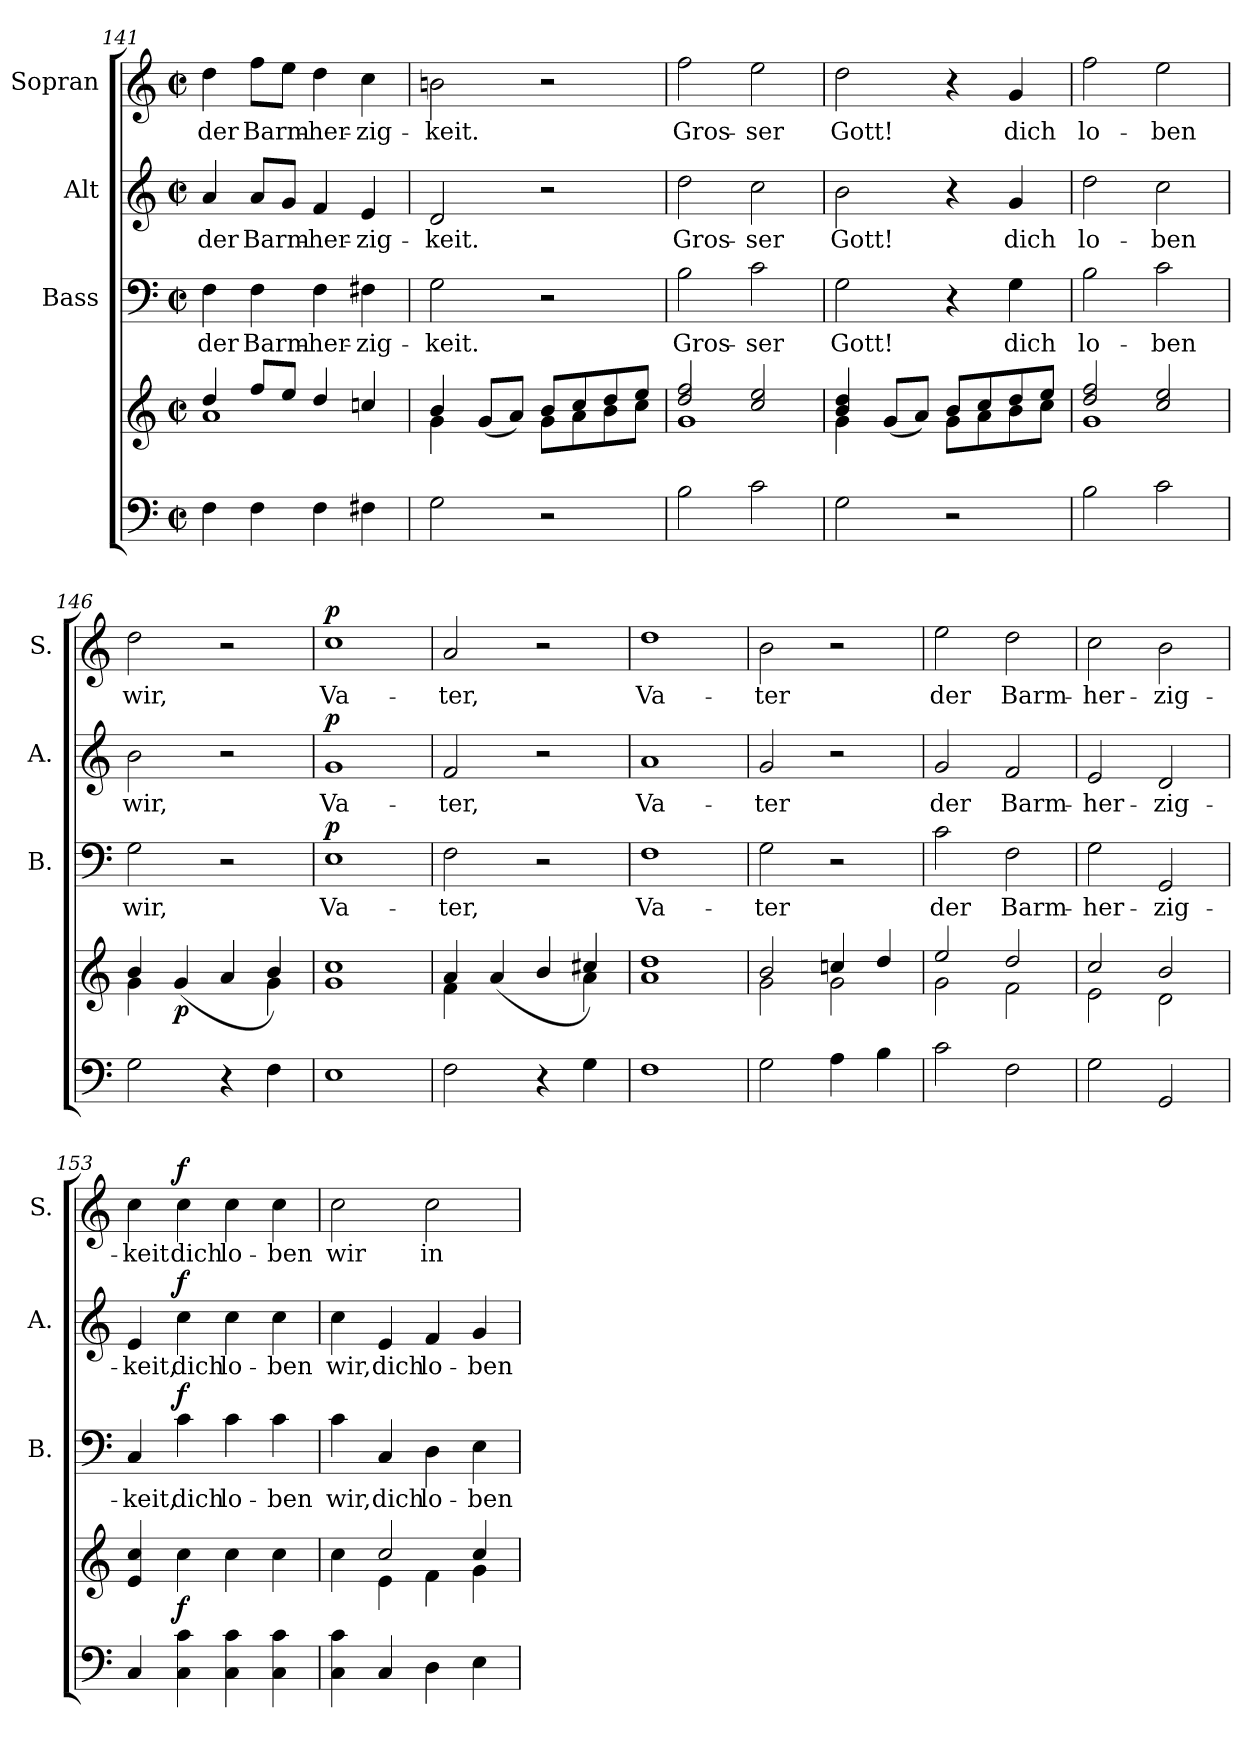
**kern	**kern	**dynam	**kern	**text	**dynam	**kern	**text	**dynam	**kern	**text	**dynam
*part4	*part4	*part4	*part3	*part3	*part3	*part2	*part2	*part2	*part1	*part1	*part1
*staff5	*staff4	*staff4/5	*staff3	*staff3	*staff3	*staff2	*staff2	*staff2	*staff1	*staff1	*staff1
*	*	*	*I"Bass	*	*	*I"Alt	*	*	*I"Sopran	*	*
*	*	*	*I'B.	*	*	*I'A.	*	*	*I'S.	*	*
*clefF4	*clefG2	*	*clefF4	*	*	*clefG2	*	*	*clefG2	*	*
*k[]	*k[]	*	*k[]	*	*	*k[]	*	*	*k[]	*	*
*C:	*C:	*	*C:	*	*	*C:	*	*	*C:	*	*
*M2/2	*M2/2	*	*M2/2	*	*	*M2/2	*	*	*M2/2	*	*
*met(c|)	*met(c|)	*	*met(c|)	*	*	*met(c|)	*	*	*met(c|)	*	*
=141	=141	=141	=141	=141	=141	=141	=141	=141	=141	=141	=141
*	*^	*	*	*	*	*	*	*	*	*	*
!	!	!	!	!	!LO:LY:b	!	!	!LO:LY:b	!	!	!LO:LY:b	!
4F\	4dd/	1a	.	4F\	der	.	4a/	der	.	4dd\	der	.
!	!	!	!	!	!LO:LY:b	!	!	!LO:LY:b	!	!	!LO:LY:b	!
4F\	8ff/L	.	.	4F\	Barm-	.	8a/L	Barm-	.	8ff\L	Barm-	.
.	8ee/J	.	.	.	.	.	8g/J	.	.	8ee\J	.	.
!	!	!	!	!	!LO:LY:b	!	!	!LO:LY:b	!	!	!LO:LY:b	!
4F\	4dd/	.	.	4F\	-her-	.	4f/	-her-	.	4dd\	-her-	.
!	!	!	!	!	!LO:LY:b	!	!	!LO:LY:b	!	!	!LO:LY:b	!
4F#X\	4ccn/	.	.	4F#X\	-zig-	.	4e/	-zig-	.	4cc\	-zig-	.
=142	=142	=142	=142	=142	=142	=142	=142	=142	=142	=142	=142	=142
!	!	!	!	!	!LO:LY:b	!	!	!LO:LY:b	!	!	!LO:LY:b	!
2G\	4b/	4g\	.	2G\	-keit.	.	2d/	-keit.	.	2bn\	-keit.	.
.	(<8g/L	4ryy	.	.	.	.	.	.	.	.	.	.
.	8a/J)	.	.	.	.	.	.	.	.	.	.	.
2r	8b/L	8g\L	.	2r	.	.	2r	.	.	2r	.	.
.	8cc/	8a\	.	.	.	.	.	.	.	.	.	.
.	8dd/	8b\	.	.	.	.	.	.	.	.	.	.
.	8ee/J	8cc\J	.	.	.	.	.	.	.	.	.	.
=143	=143	=143	=143	=143	=143	=143	=143	=143	=143	=143	=143	=143
!	!	!	!	!	!LO:LY:b	!	!	!LO:LY:b	!	!	!LO:LY:b	!
2B\	2dd/ 2ff/	1g	.	2B\	Gros-	.	2dd\	Gros-	.	2ff\	Gros-	.
!	!	!	!	!	!LO:LY:b	!	!	!LO:LY:b	!	!	!LO:LY:b	!
2c\	2cc/ 2ee/	.	.	2c\	-ser	.	2cc\	-ser	.	2ee\	-ser	.
!!LO:LB:g=z
=144	=144	=144	=144	=144	=144	=144	=144	=144	=144	=144	=144	=144
!	!	!	!	!	!LO:LY:b	!	!	!LO:LY:b	!	!	!LO:LY:b	!
2G\	4b/ 4dd/	4g\	.	2G\	Gott!	.	2b\	Gott!	.	2dd\	Gott!	.
.	(<8g/L	4ryy	.	.	.	.	.	.	.	.	.	.
.	8a/J)	.	.	.	.	.	.	.	.	.	.	.
2r	8b/L	8g\L	.	4r	.	.	4r	.	.	4r	.	.
.	8cc/	8a\	.	.	.	.	.	.	.	.	.	.
!	!	!	!	!	!LO:LY:b	!	!	!LO:LY:b	!	!	!LO:LY:b	!
.	8dd/	8b\	.	4G\	dich	.	4g/	dich	.	4g/	dich	.
.	8ee/J	8cc\J	.	.	.	.	.	.	.	.	.	.
=145	=145	=145	=145	=145	=145	=145	=145	=145	=145	=145	=145	=145
!	!	!	!	!	!LO:LY:b	!	!	!LO:LY:b	!	!	!LO:LY:b	!
2B\	2dd/ 2ff/	1g	.	2B\	lo-	.	2dd\	lo-	.	2ff\	lo-	.
!	!	!	!	!	!LO:LY:b	!	!	!LO:LY:b	!	!	!LO:LY:b	!
2c\	2cc/ 2ee/	.	.	2c\	-ben	.	2cc\	-ben	.	2ee\	-ben	.
=146	=146	=146	=146	=146	=146	=146	=146	=146	=146	=146	=146	=146
!	!	!	!	!	!LO:LY:b	!	!	!LO:LY:b	!	!	!LO:LY:b	!
2G\	4b/	4g\	.	2G\	wir,	.	2b\	wir,	.	2dd\	wir,	.
!	!	!	!LO:DY:b	!	!	!	!	!	!	!	!	!
.	(4g/	2ryy	p	.	.	.	.	.	.	.	.	.
4r	4a/	.	.	2r	.	.	2r	.	.	2r	.	.
4F\	4b/)	4g\	.	.	.	.	.	.	.	.	.	.
=147	=147	=147	=147	=147	=147	=147	=147	=147	=147	=147	=147	=147
!	!	!	!	!	!LO:LY:b	!LO:DY:a	!	!LO:LY:b	!LO:DY:a	!	!LO:LY:b	!LO:DY:a
1E	1cc	1g	.	1E	Va-	p	1g	Va-	p	1cc	Va-	p
=148	=148	=148	=148	=148	=148	=148	=148	=148	=148	=148	=148	=148
!	!	!	!	!	!LO:LY:b	!	!	!LO:LY:b	!	!	!LO:LY:b	!
2F\	4a/	4f\	.	2F\	-ter,	.	2f/	-ter,	.	2a/	-ter,	.
.	(4a/	2ryy	.	.	.	.	.	.	.	.	.	.
4r	4b/	.	.	2r	.	.	2r	.	.	2r	.	.
4G\	4cc#X/)	4a\	.	.	.	.	.	.	.	.	.	.
=149	=149	=149	=149	=149	=149	=149	=149	=149	=149	=149	=149	=149
!	!	!	!	!	!LO:LY:b	!	!	!LO:LY:b	!	!	!LO:LY:b	!
1F	1dd	1a	.	1F	Va-	.	1a	Va-	.	1dd	Va-	.
=150	=150	=150	=150	=150	=150	=150	=150	=150	=150	=150	=150	=150
!	!	!	!	!	!LO:LY:b	!	!	!LO:LY:b	!	!	!LO:LY:b	!
2G\	2b/	2g\	.	2G\	-ter	.	2g/	-ter	.	2b\	-ter	.
4A\	4ccn/	2g\	.	2r	.	.	2r	.	.	2r	.	.
4B\	4dd/	.	.	.	.	.	.	.	.	.	.	.
=151	=151	=151	=151	=151	=151	=151	=151	=151	=151	=151	=151	=151
!	!	!	!	!	!LO:LY:b	!	!	!LO:LY:b	!	!	!LO:LY:b	!
2c\	2ee/	2g\	.	2c\	der	.	2g/	der	.	2ee\	der	.
!	!	!	!	!	!LO:LY:b	!	!	!LO:LY:b	!	!	!LO:LY:b	!
2F\	2dd/	2f\	.	2F\	Barm-	.	2f/	Barm-	.	2dd\	Barm-	.
!!LO:PB:g=z
=152	=152	=152	=152	=152	=152	=152	=152	=152	=152	=152	=152	=152
!	!	!	!	!	!LO:LY:b	!	!	!LO:LY:b	!	!	!LO:LY:b	!
2G\	2cc/	2e\	.	2G\	-her-	.	2e/	-her-	.	2cc\	-her-	.
!	!	!	!	!	!LO:LY:b	!	!	!LO:LY:b	!	!	!LO:LY:b	!
2GG/	2b/	2d\	.	2GG/	-zig-	.	2d/	-zig-	.	2b\	-zig-	.
=153	=153	=153	=153	=153	=153	=153	=153	=153	=153	=153	=153	=153
!	!	!	!	!	!LO:LY:b	!	!	!LO:LY:b	!	!	!LO:LY:b	!
*	*v	*v	*	*	*	*	*	*	*	*	*	*
4C/	4e/ 4cc/	.	4C/	-keit,	.	4e/	-keit,	.	4cc\	-keit	.
!	!	!LO:DY:b	!	!LO:LY:b	!LO:DY:a	!	!LO:LY:b	!LO:DY:a	!	!LO:LY:b	!LO:DY:a
4C\ 4c\	4cc\	f	4c\	dich	f	4cc\	dich	f	4cc\	dich	f
!	!	!	!	!LO:LY:b	!	!	!LO:LY:b	!	!	!LO:LY:b	!
4C\ 4c\	4cc\	.	4c\	lo-	.	4cc\	lo-	.	4cc\	lo-	.
!	!	!	!	!LO:LY:b	!	!	!LO:LY:b	!	!	!LO:LY:b	!
4C\ 4c\	4cc\	.	4c\	-ben	.	4cc\	-ben	.	4cc\	-ben	.
=154	=154	=154	=154	=154	=154	=154	=154	=154	=154	=154	=154
*	*^	*	*	*	*	*	*	*	*	*	*
!	!	!	!	!	!LO:LY:b	!	!	!LO:LY:b	!	!	!LO:LY:b	!
4C\ 4c\	4ryy	4cc\	.	4c\	wir,	.	4cc\	wir,	.	2cc\	wir	.
!	!	!	!	!	!LO:LY:b	!	!	!LO:LY:b	!	!	!	!
4C/	2cc/	4e\	.	4C/	dich	.	4e/	dich	.	.	.	.
!	!	!	!	!	!LO:LY:b	!	!	!LO:LY:b	!	!	!LO:LY:b	!
4D\	.	4f\	.	4D\	lo-	.	4f/	lo-	.	2cc\	in	.
!	!	!	!	!	!LO:LY:b	!	!	!LO:LY:b	!	!	!	!
4E\	4cc/	4g\	.	4E\	-ben	.	4g/	-ben	.	.	.	.
*	*v	*v	*	*	*	*	*	*	*	*	*	*
=	=	=	=	=	=	=	=	=	=	=	=
*-	*-	*-	*-	*-	*-	*-	*-	*-	*-	*-	*-
